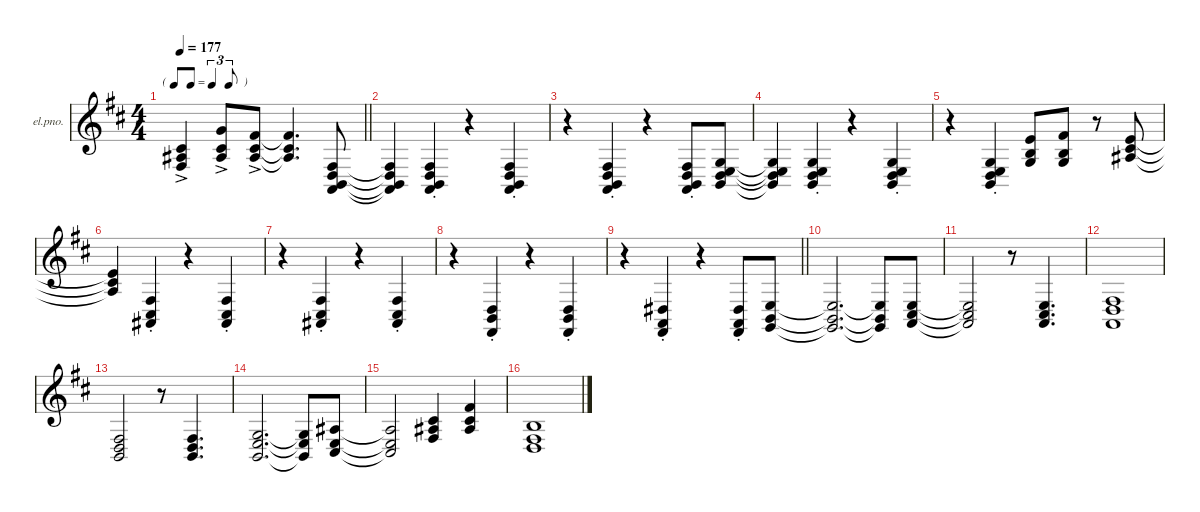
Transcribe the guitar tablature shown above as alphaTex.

\hideDynamics
\bracketExtendMode nobrackets
\firstSystemTrackNameOrientation horizontal
\track ("Kb. Sop" "el.pno.") {instrument electricgrandpiano}
\staff {score}
\tuning (E4 B3 G3 D3 A2 E2 B1)
\ts (4 4)
\tf triplet8th
\tempo 177
\clef g2
\barLineRight lightlight
\ks bminor
(2.2{ac acc #} 3.3{ac acc #} 4.4{ac acc #}).4{dy f} (3.1{ac acc forcenatural} 2.2{ac acc #} 3.3{ac acc #}).8 (2.1{ac acc #} 2.2{ac acc #} 3.3{ac acc #}).8 (2.1{t acc #} 2.2{t acc #} 3.3{t acc #}).4{d} (0.4{acc forcenatural} 2.5{acc forcenatural} 5.6{acc forcenatural} 19.7{acc #}).8 |
(0.4{t acc forcenatural} 2.5{t acc forcenatural} 5.6{t acc forcenatural} 19.7{t acc #}).4 (4.4{st acc #} 5.5{st acc forcenatural} 7.6{st acc forcenatural} 10.7{st acc forcenatural}).4 r.4 (0.4{st acc forcenatural} 2.5{st acc forcenatural} 5.6{st acc forcenatural} 19.7{st acc #}).4 |
r.4 (0.4{st acc forcenatural} 2.5{st acc forcenatural} 5.6{st acc forcenatural} 19.7{st acc #}).4 r.4 (0.4{st acc forcenatural} 2.5{st acc forcenatural} 5.6{st acc forcenatural} 19.7{st acc #}).8 (0.3{acc forcenatural} 0.4{acc forcenatural} 2.5{acc forcenatural} 12.6{acc forcenatural}).8 |
(0.3{t acc forcenatural} 0.4{t acc forcenatural} 2.5{t acc forcenatural} 12.6{t acc forcenatural}).4 (0.3{st acc forcenatural} 2.4{st acc forcenatural} 5.5{st acc forcenatural} 7.6{st acc forcenatural}).4 r.4 (0.3{st acc forcenatural} 2.4{st acc forcenatural} 5.5{st acc forcenatural} 7.6{st acc forcenatural}).4 |
r.4 (0.3{st acc forcenatural} 2.4{st acc forcenatural} 5.5{st acc forcenatural} 7.6{st acc forcenatural}).4 (0.1{acc forcenatural} 0.2{acc forcenatural} 0.3{acc forcenatural}).8 (2.1{acc #} 0.2{acc forcenatural} 0.3{acc forcenatural}).8 r.8 (0.1{acc forcenatural} 2.2{acc #} 3.3{acc #}).8 |
(0.1{t acc forcenatural} 2.2{t acc #} 3.3{t acc #}).4 (4.4{st acc #} 4.5{st acc #} 6.6{st acc #}).4 r.4 (4.4{st acc #} 4.5{st acc #} 6.6{st acc #}).4 |
r.4 (4.4{st acc #} 4.5{st acc #} 6.6{st acc #}).4 r.4 (4.4{st acc #} 4.5{st acc #} 6.6{st acc #}).4 |
r.4 (0.4{st acc forcenatural} 2.5{st acc forcenatural} 2.6{st acc #}).4 r.4 (0.4{st acc forcenatural} 2.5{st acc forcenatural} 2.6{st acc #}).4 |
\barLineRight lightlight
r.4 (1.4{st acc #} 0.5{st acc forcenatural} 2.6{st acc #}).4 r.4 (1.4{st acc #} 0.5{st acc forcenatural} 2.6{st acc #}).8 (2.4{acc forcenatural} 2.5{acc forcenatural} 3.6{acc forcenatural}).8 |
(2.4{t acc forcenatural} 2.5{t acc forcenatural} 3.6{t acc forcenatural}).2{d} (2.4{t acc forcenatural} 2.5{t acc forcenatural} 3.6{t acc forcenatural}).8 (2.4{acc forcenatural} 4.5{acc #} 5.6{acc forcenatural}).8 |
(2.4{t acc forcenatural} 4.5{t acc #} 5.6{t acc forcenatural}).2 r.8 (2.4{acc forcenatural} 0.5{acc forcenatural} 9.6{acc #}).4{d} |
(4.4{acc #} 5.5{acc forcenatural} 5.6{acc forcenatural}).1 |
(0.4{acc forcenatural} 2.5{acc forcenatural} 14.6{acc #}).2 r.8 (4.4{acc #} 5.5{acc forcenatural} 7.6{acc forcenatural}).4{d} |
(0.3{acc forcenatural} 2.4{acc forcenatural} 2.5{acc forcenatural}).2{d} (0.3{t acc forcenatural} 2.4{t acc forcenatural} 2.5{t acc forcenatural}).8 (3.3{acc #} 2.4{acc forcenatural} 4.5{acc #}).8 |
(3.3{t acc #} 2.4{t acc forcenatural} 4.5{t acc #}).2 (2.2{acc #} 3.3{acc #} 4.4{acc #}).4 (2.1{acc #} 2.2{acc #} 3.3{acc #}).4 |
(0.2{acc forcenatural} 4.4{acc #} 5.5{acc forcenatural}).1
